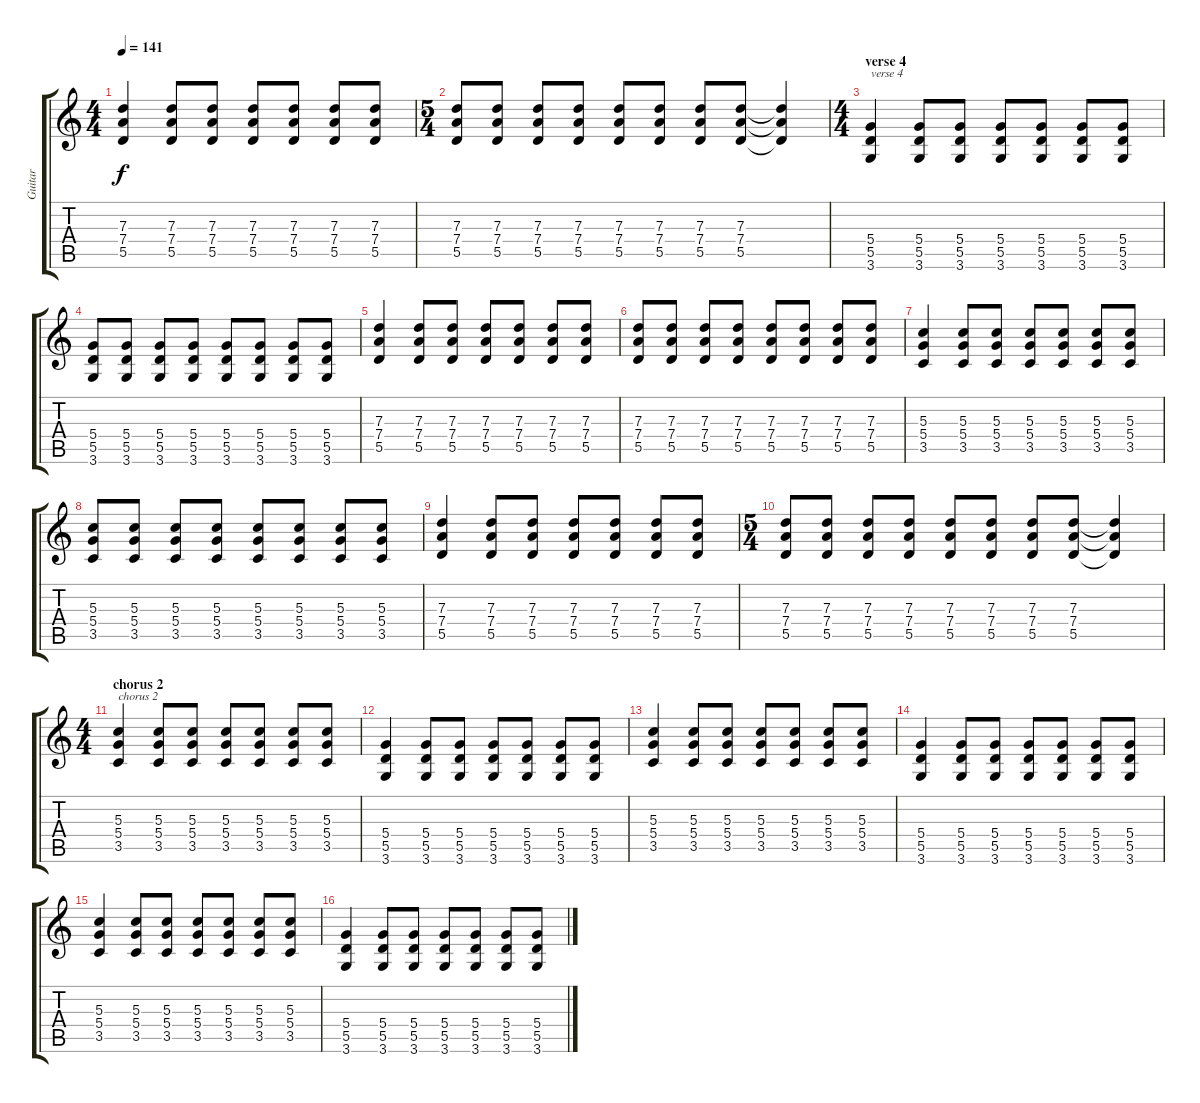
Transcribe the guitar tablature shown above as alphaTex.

\track ("Guitar" "Guitar") {instrument distortionguitar}
\staff {score tabs}
\tuning (E4 B3 G3 D3 A2 E2) {hide}
\ts (4 4)
\tempo 141
\clef g2
\ks c
(7.3 7.4 5.5).4{dy f} (7.3 7.4 5.5).8 (7.3 7.4 5.5).8 (7.3 7.4 5.5).8 (7.3 7.4 5.5).8 (7.3 7.4 5.5).8 (7.3 7.4 5.5).8 |
\ts (5 4)
(7.3 7.4 5.5).8 (7.3 7.4 5.5).8 (7.3 7.4 5.5).8 (7.3 7.4 5.5).8 (7.3 7.4 5.5).8 (7.3 7.4 5.5).8 (7.3 7.4 5.5).8 (7.3 7.4 5.5).8 (7.3{t} 7.4{t} 5.5{t}).4 |
\ts (4 4)
\section ("" "verse 4")
(5.4 5.5 3.6).4{txt "verse 4"} (5.4 5.5 3.6).8 (5.4 5.5 3.6).8 (5.4 5.5 3.6).8 (5.4 5.5 3.6).8 (5.4 5.5 3.6).8 (5.4 5.5 3.6).8 |
(5.4 5.5 3.6).8 (5.4 5.5 3.6).8 (5.4 5.5 3.6).8 (5.4 5.5 3.6).8 (5.4 5.5 3.6).8 (5.4 5.5 3.6).8 (5.4 5.5 3.6).8 (5.4 5.5 3.6).8 |
(7.3 7.4 5.5).4 (7.3 7.4 5.5).8 (7.3 7.4 5.5).8 (7.3 7.4 5.5).8 (7.3 7.4 5.5).8 (7.3 7.4 5.5).8 (7.3 7.4 5.5).8 |
(7.3 7.4 5.5).8 (7.3 7.4 5.5).8 (7.3 7.4 5.5).8 (7.3 7.4 5.5).8 (7.3 7.4 5.5).8 (7.3 7.4 5.5).8 (7.3 7.4 5.5).8 (7.3 7.4 5.5).8 |
(5.3 5.4 3.5).4 (5.3 5.4 3.5).8 (5.3 5.4 3.5).8 (5.3 5.4 3.5).8 (5.3 5.4 3.5).8 (5.3 5.4 3.5).8 (5.3 5.4 3.5).8 |
(5.3 5.4 3.5).8 (5.3 5.4 3.5).8 (5.3 5.4 3.5).8 (5.3 5.4 3.5).8 (5.3 5.4 3.5).8 (5.3 5.4 3.5).8 (5.3 5.4 3.5).8 (5.3 5.4 3.5).8 |
(7.3 7.4 5.5).4 (7.3 7.4 5.5).8 (7.3 7.4 5.5).8 (7.3 7.4 5.5).8 (7.3 7.4 5.5).8 (7.3 7.4 5.5).8 (7.3 7.4 5.5).8 |
\ts (5 4)
(7.3 7.4 5.5).8 (7.3 7.4 5.5).8 (7.3 7.4 5.5).8 (7.3 7.4 5.5).8 (7.3 7.4 5.5).8 (7.3 7.4 5.5).8 (7.3 7.4 5.5).8 (7.3 7.4 5.5).8 (7.3{t} 7.4{t} 5.5{t}).4 |
\ts (4 4)
\section ("" "chorus 2")
(5.3 5.4 3.5).4{txt "chorus 2"} (5.3 5.4 3.5).8 (5.3 5.4 3.5).8 (5.3 5.4 3.5).8 (5.3 5.4 3.5).8 (5.3 5.4 3.5).8 (5.3 5.4 3.5).8 |
(5.4 5.5 3.6).4 (5.4 5.5 3.6).8 (5.4 5.5 3.6).8 (5.4 5.5 3.6).8 (5.4 5.5 3.6).8 (5.4 5.5 3.6).8 (5.4 5.5 3.6).8 |
(5.3 5.4 3.5).4 (5.3 5.4 3.5).8 (5.3 5.4 3.5).8 (5.3 5.4 3.5).8 (5.3 5.4 3.5).8 (5.3 5.4 3.5).8 (5.3 5.4 3.5).8 |
(5.4 5.5 3.6).4 (5.4 5.5 3.6).8 (5.4 5.5 3.6).8 (5.4 5.5 3.6).8 (5.4 5.5 3.6).8 (5.4 5.5 3.6).8 (5.4 5.5 3.6).8 |
(5.3 5.4 3.5).4 (5.3 5.4 3.5).8 (5.3 5.4 3.5).8 (5.3 5.4 3.5).8 (5.3 5.4 3.5).8 (5.3 5.4 3.5).8 (5.3 5.4 3.5).8 |
(5.4 5.5 3.6).4 (5.4 5.5 3.6).8 (5.4 5.5 3.6).8 (5.4 5.5 3.6).8 (5.4 5.5 3.6).8 (5.4 5.5 3.6).8 (5.4 5.5 3.6).8
